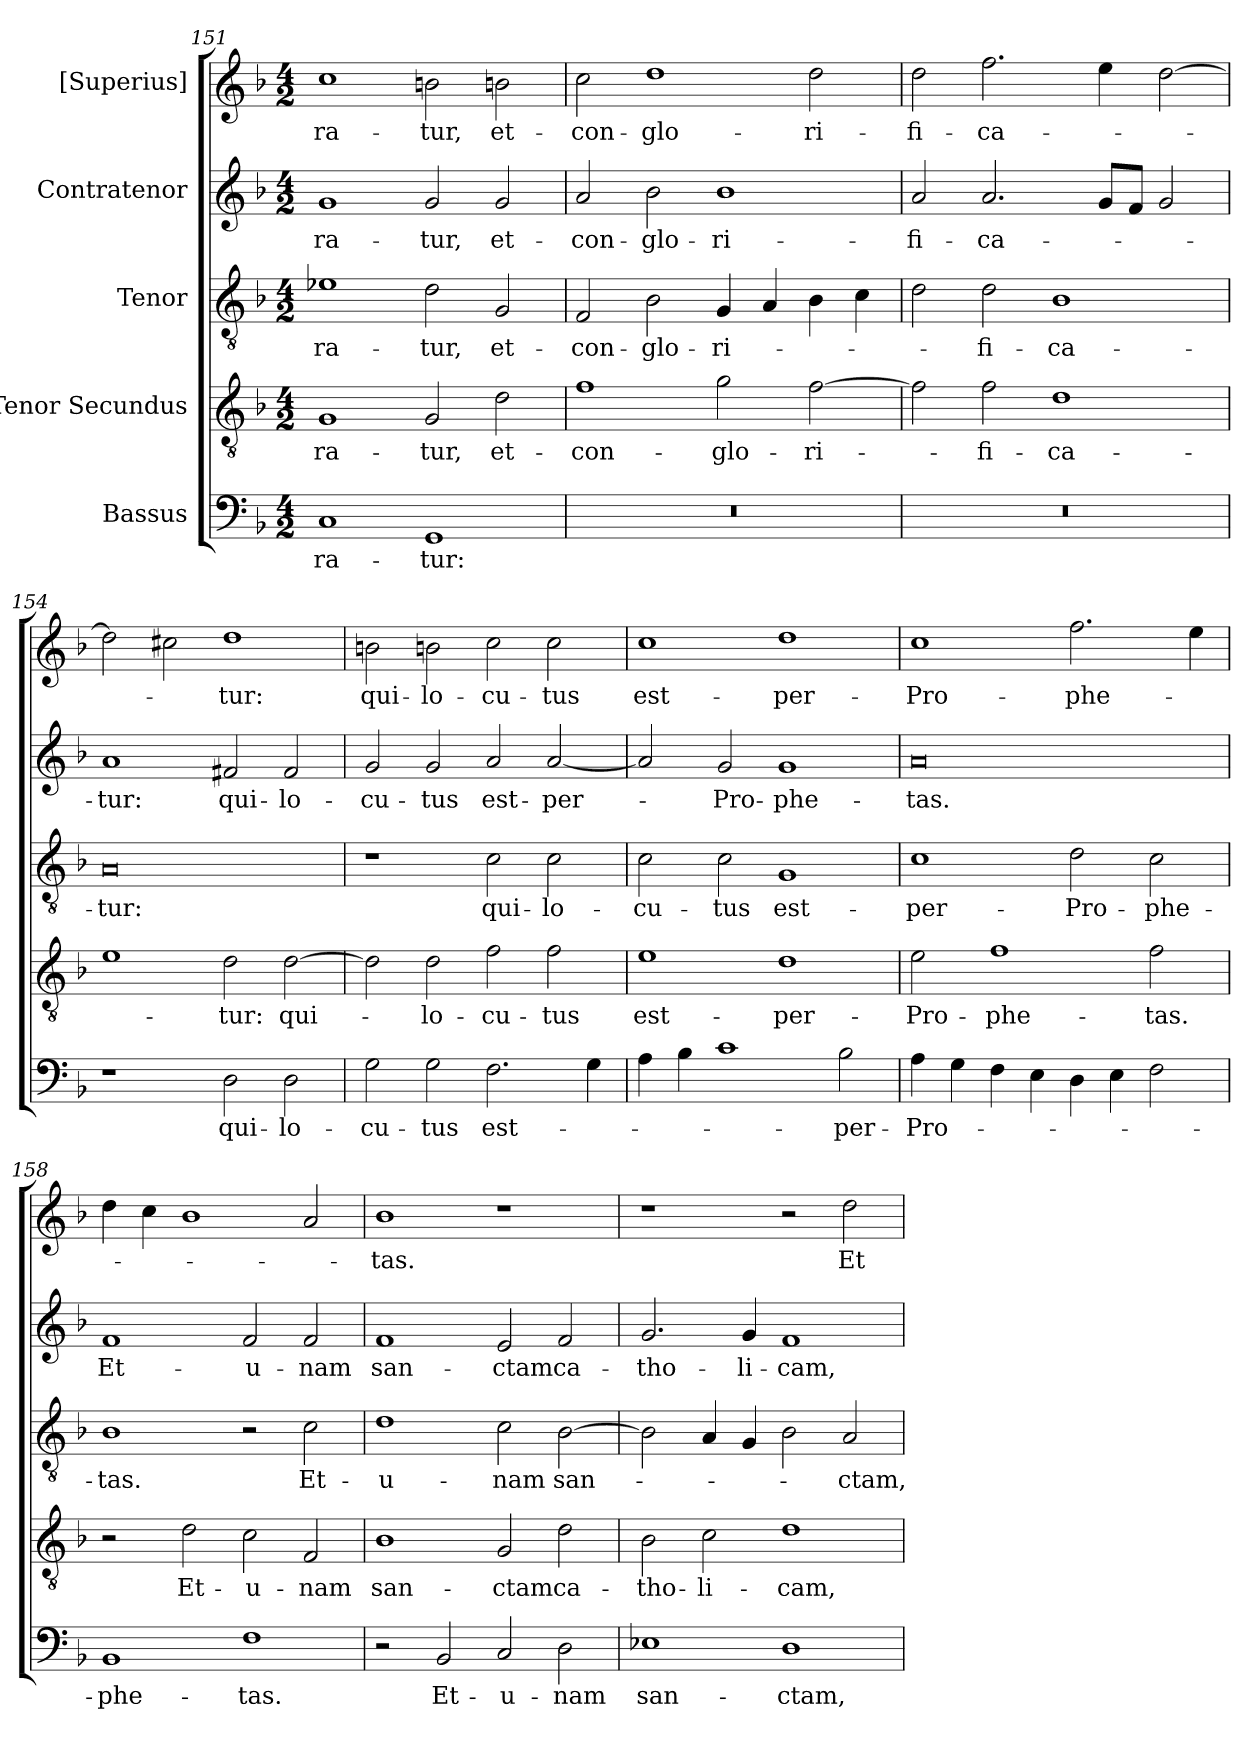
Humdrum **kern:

**kern	**text	**kern	**text	**kern	**text	**kern	**text	**kern	**text
*part5	*part5	*part4	*part4	*part3	*part3	*part2	*part2	*part1	*part1
*staff5	*staff5	*staff4	*staff4	*staff3	*staff3	*staff2	*staff2	*staff1	*staff1
*I"Bassus	*	*I"Tenor Secundus	*	*I"Tenor	*	*I"Contratenor	*	*I"[Superius]	*
*clefF4	*	*clefGv2	*	*clefGv2	*	*clefG2	*	*clefG2	*
*k[b-]	*	*k[b-]	*	*k[b-]	*	*k[b-]	*	*k[b-]	*
*M4/2	*	*M4/2	*	*M4/2	*	*M4/2	*	*M4/2	*
=151	=151	=151	=151	=151	=151	=151	=151	=151	=151
1C/	-ra-	1G/	-ra-	1e-X\	-ra-	1g/	-ra-	1cc\	-ra-
1GG/	-tur:	2G/	-tur,	2d\	-tur,	2g/	-tur,	2bn\	-tur,
.	.	2d\	et-	2G/	et-	2g/	et-	2bn\	et-
=152	=152	=152	=152	=152	=152	=152	=152	=152	=152
0r	.	1f\	con-	2F/	con-	2a/	con-	2cc\	con-
.	.	.	.	2B-\	-glo-	2b-\	-glo-	1dd\	-glo-
.	.	2g\	-glo-	4G/	-ri-	1b-\	-ri-	.	.
.	.	.	.	4A/	.	.	.	.	.
.	.	[2f\	-ri-	4B-\	.	.	.	2dd\	-ri-
.	.	.	.	4c\	.	.	.	.	.
=153	=153	=153	=153	=153	=153	=153	=153	=153	=153
0r	.	2f\]	.	2d\	.	2a/	-fi-	2dd\	-fi-
.	.	2f\	-fi-	2d\	-fi-	2.a/	-ca-	2.ff\	-ca-
.	.	1d\	-ca-	1B-\	-ca-	.	.	.	.
.	.	.	.	.	.	8g/L	.	4ee\	.
.	.	.	.	.	.	8f/J	.	.	.
.	.	.	.	.	.	2g/	.	[2dd\	.
=154	=154	=154	=154	=154	=154	=154	=154	=154	=154
1r	.	1e\	.	0A/	-tur:	1a/	-tur:	2dd\]	.
.	.	.	.	.	.	.	.	2cc#X\	.
2D\	qui-	2d\	-tur:	.	.	2f#X/	qui-	1dd\	-tur:
2D\	lo-	[2d\	qui-	.	.	2f#/	lo-	.	.
=155	=155	=155	=155	=155	=155	=155	=155	=155	=155
2G\	-cu-	2d\]	.	1r	.	2g/	-cu-	2bn\	qui-
2G\	-tus	2d\	lo-	.	.	2g/	-tus	2bn\	lo-
2.F\	est-	2f\	-cu-	2c\	qui-	2a/	est-	2cc\	-cu-
.	.	2f\	-tus	2c\	lo-	[2a/	per-	2cc\	-tus
4G\	.	.	.	.	.	.	.	.	.
=156	=156	=156	=156	=156	=156	=156	=156	=156	=156
4A\	.	1e\	est-	2c\	-cu-	2a/]	.	1cc\	est-
4B-\	.	.	.	.	.	.	.	.	.
1c\	.	.	.	2c\	-tus	2g/	Pro-	.	.
.	.	1d\	per-	1G/	est-	1g/	-phe-	1dd\	per-
2B-\	per-	.	.	.	.	.	.	.	.
=157	=157	=157	=157	=157	=157	=157	=157	=157	=157
4A\	Pro-	2e\	Pro-	1c\	per-	0a/	-tas.	1cc\	Pro-
4G\	.	.	.	.	.	.	.	.	.
4F\	.	1f\	-phe-	.	.	.	.	.	.
4E\	.	.	.	.	.	.	.	.	.
4D\	.	.	.	2d\	Pro-	.	.	2.ff\	-phe-
4E\	.	.	.	.	.	.	.	.	.
2F\	.	2f\	-tas.	2c\	-phe-	.	.	.	.
.	.	.	.	.	.	.	.	4ee\	.
=158	=158	=158	=158	=158	=158	=158	=158	=158	=158
1BB-/	-phe-	2r	.	1B-\	-tas.	1f/	Et-	4dd\	.
.	.	.	.	.	.	.	.	4cc\	.
.	.	2d\	Et-	.	.	.	.	1b-\	.
1F\	-tas.	2c\	u-	2r	.	2f/	u-	.	.
.	.	2F/	-nam	2c\	Et-	2f/	-nam	2a/	.
=159	=159	=159	=159	=159	=159	=159	=159	=159	=159
2r	.	1B-\	san-	1d\	u-	1f/	san-	1b-\	-tas.
2BB-/	Et-	.	.	.	.	.	.	.	.
2C/	u-	2G/	-ctam	2c\	-nam	2e/	-ctam	1r	.
2D\	-nam	2d\	ca-	[2B-\	san-	2f/	ca-	.	.
=160	=160	=160	=160	=160	=160	=160	=160	=160	=160
1E-X\	san-	2B-\	-tho-	2B-\]	.	2.g/	-tho-	1r	.
.	.	2c\	-li-	4A/	.	.	.	.	.
.	.	.	.	4G/	.	4g/	-li-	.	.
1D\	-ctam,	1d\	-cam,	2B-\	.	1f/	-cam,	2r	.
.	.	.	.	2A/	-ctam,	.	.	2dd\	Et-
=	=	=	=	=	=	=	=	=	=
*-	*-	*-	*-	*-	*-	*-	*-	*-	*-
